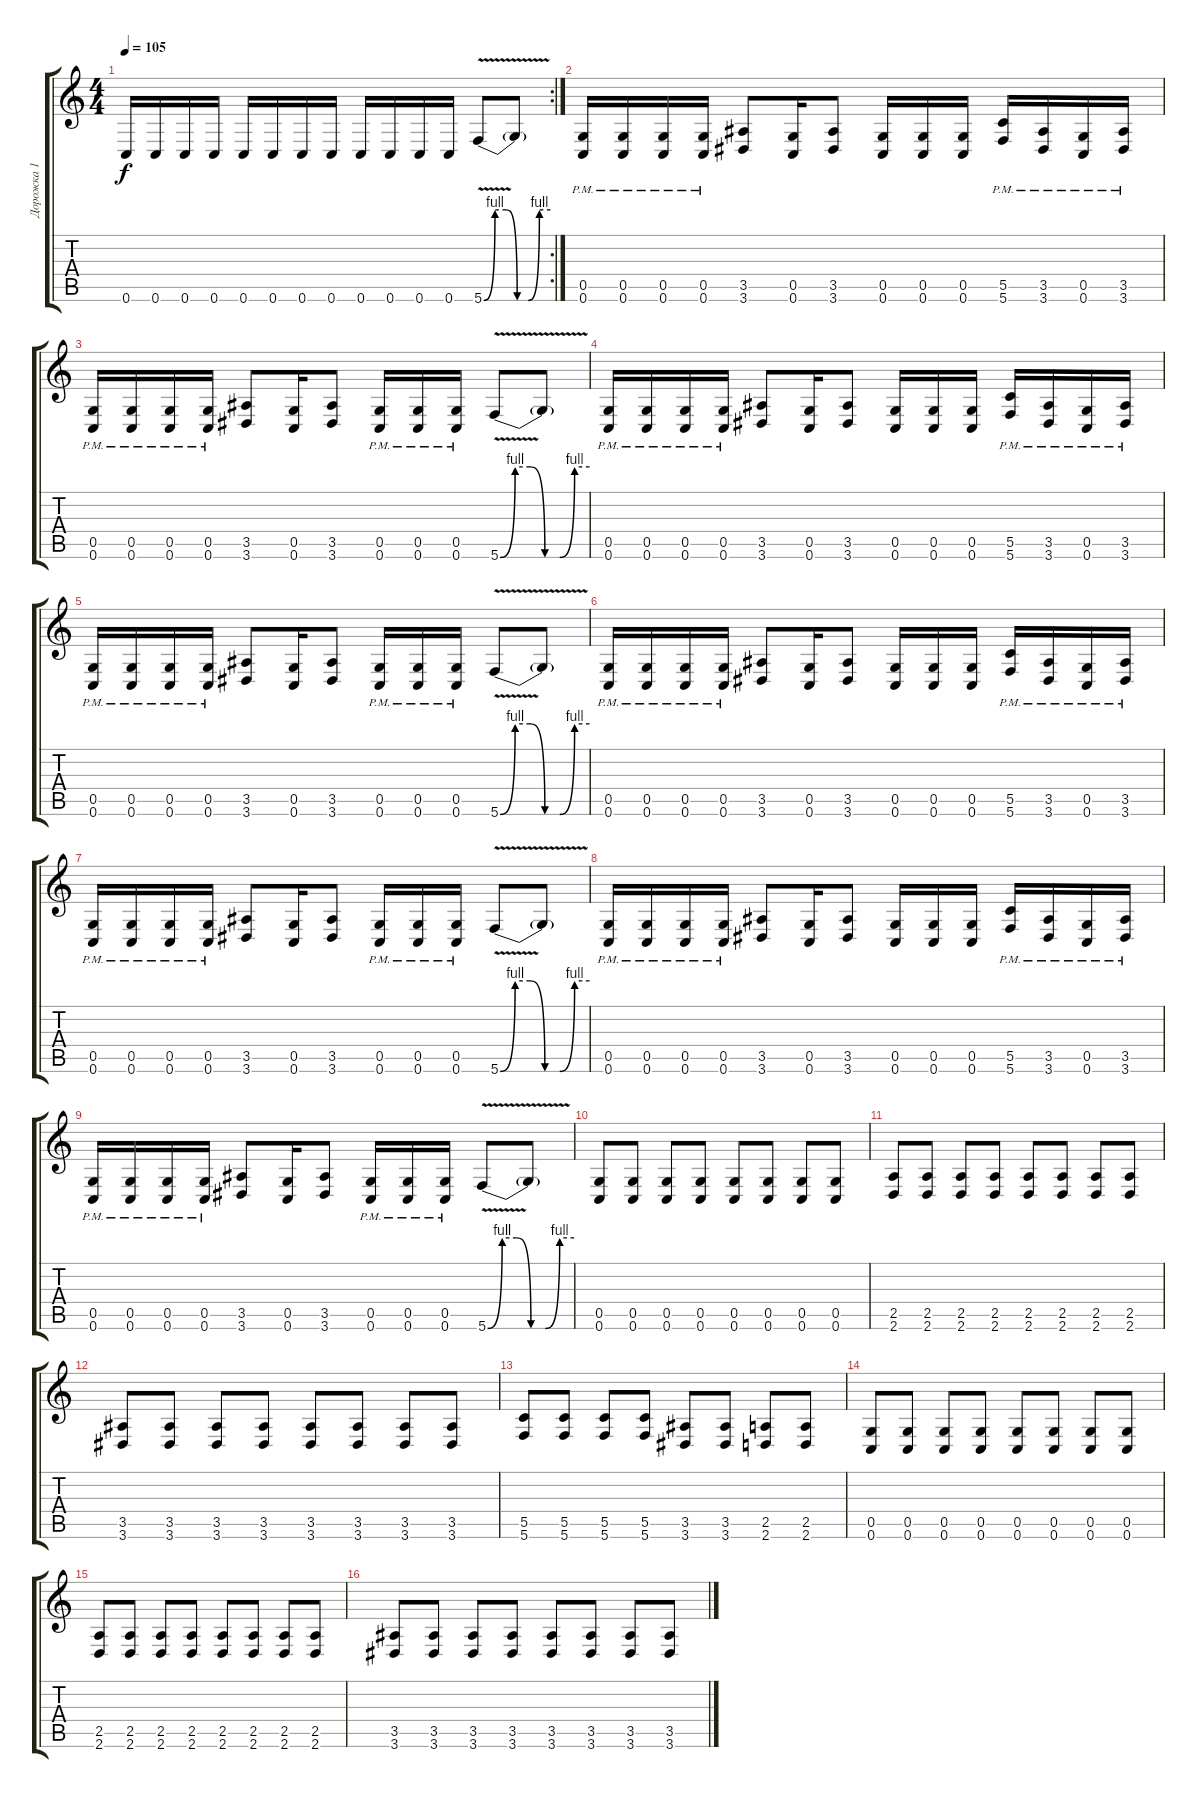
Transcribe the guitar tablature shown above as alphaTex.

\track ("Дорожка 1" "Дорожка 1") {instrument distortionguitar}
\staff {score tabs}
\tuning (D4 A3 F3 C3 G2 C2) {hide}
\rc 2
\ts (4 4)
\tempo 105
\clef g2
\ks c
0.6.16{dy f} 0.6.16 0.6.16 0.6.16 0.6.16 0.6.16 0.6.16 0.6.16 0.6.16 0.6.16 0.6.16 0.6.16 5.6{be (custom 0 0 10 4 20 4 30 0 40 0 50 4 60 4) v}.8{instrument guitarharmonics} 5.6{t}.8 |
(0.5{pm} 0.6{pm}).16{instrument distortionguitar} (0.5{pm} 0.6{pm}).16 (0.5{pm} 0.6{pm}).16 (0.5{pm} 0.6{pm}).16 (3.5 3.6).8 (0.5 0.6).16 (3.5 3.6).8 (0.5 0.6).16 (0.5 0.6).16 (0.5 0.6).16 (5.5{pm} 5.6{pm}).16 (3.5{pm} 3.6{pm}).16 (0.5{pm} 0.6{pm}).16 (3.5{pm} 3.6{pm}).16 |
(0.5{pm} 0.6{pm}).16 (0.5{pm} 0.6{pm}).16 (0.5{pm} 0.6{pm}).16 (0.5{pm} 0.6{pm}).16 (3.5 3.6).8 (0.5 0.6).16 (3.5 3.6).8 (0.5{pm} 0.6{pm}).16 (0.5{pm} 0.6{pm}).16 (0.5{pm} 0.6{pm}).16 5.6{be (custom 0 0 10 4 20 4 30 0 40 0 50 4 60 4) v}.8{instrument guitarharmonics} 5.6{t}.8 |
(0.5{pm} 0.6{pm}).16{instrument distortionguitar} (0.5{pm} 0.6{pm}).16 (0.5{pm} 0.6{pm}).16 (0.5{pm} 0.6{pm}).16 (3.5 3.6).8 (0.5 0.6).16 (3.5 3.6).8 (0.5 0.6).16 (0.5 0.6).16 (0.5 0.6).16 (5.5{pm} 5.6{pm}).16 (3.5{pm} 3.6{pm}).16 (0.5{pm} 0.6{pm}).16 (3.5{pm} 3.6{pm}).16 |
(0.5{pm} 0.6{pm}).16 (0.5{pm} 0.6{pm}).16 (0.5{pm} 0.6{pm}).16 (0.5{pm} 0.6{pm}).16 (3.5 3.6).8 (0.5 0.6).16 (3.5 3.6).8 (0.5{pm} 0.6{pm}).16 (0.5{pm} 0.6).16 (0.5{pm} 0.6{pm}).16 5.6{be (custom 0 0 10 4 20 4 30 0 40 0 50 4 60 4) v}.8{instrument guitarharmonics} 5.6{t}.8 |
(0.5{pm} 0.6{pm}).16{instrument distortionguitar} (0.5{pm} 0.6{pm}).16 (0.5{pm} 0.6{pm}).16 (0.5{pm} 0.6{pm}).16 (3.5 3.6).8 (0.5 0.6).16 (3.5 3.6).8 (0.5 0.6).16 (0.5 0.6).16 (0.5 0.6).16 (5.5{pm} 5.6{pm}).16 (3.5{pm} 3.6{pm}).16 (0.5{pm} 0.6{pm}).16 (3.5{pm} 3.6{pm}).16 |
(0.5{pm} 0.6{pm}).16 (0.5{pm} 0.6{pm}).16 (0.5{pm} 0.6{pm}).16 (0.5{pm} 0.6{pm}).16 (3.5 3.6).8 (0.5 0.6).16 (3.5 3.6).8 (0.5{pm} 0.6{pm}).16 (0.5{pm} 0.6{pm}).16 (0.5{pm} 0.6{pm}).16 5.6{be (custom 0 0 10 4 20 4 30 0 40 0 50 4 60 4) v}.8{instrument guitarharmonics} 5.6{t}.8 |
(0.5{pm} 0.6{pm}).16{instrument distortionguitar} (0.5{pm} 0.6{pm}).16 (0.5{pm} 0.6{pm}).16 (0.5{pm} 0.6{pm}).16 (3.5 3.6).8 (0.5 0.6).16 (3.5 3.6).8 (0.5 0.6).16 (0.5 0.6).16 (0.5 0.6).16 (5.5{pm} 5.6{pm}).16 (3.5{pm} 3.6{pm}).16 (0.5{pm} 0.6{pm}).16 (3.5{pm} 3.6{pm}).16 |
(0.5{pm} 0.6{pm}).16 (0.5{pm} 0.6{pm}).16 (0.5{pm} 0.6{pm}).16 (0.5{pm} 0.6{pm}).16 (3.5 3.6).8 (0.5 0.6).16 (3.5 3.6).8 (0.5{pm} 0.6{pm}).16 (0.5{pm} 0.6).16 (0.5{pm} 0.6{pm}).16 5.6{be (custom 0 0 10 4 20 4 30 0 40 0 50 4 60 4) v}.8{instrument guitarharmonics} 5.6{t}.8 |
(0.5 0.6).8{instrument distortionguitar} (0.5 0.6).8 (0.5 0.6).8 (0.5 0.6).8 (0.5 0.6).8 (0.5 0.6).8 (0.5 0.6).8 (0.5 0.6).8 |
(2.5 2.6).8 (2.5 2.6).8 (2.5 2.6).8 (2.5 2.6).8 (2.5 2.6).8 (2.5 2.6).8 (2.5 2.6).8 (2.5 2.6).8 |
(3.5 3.6).8 (3.5 3.6).8 (3.5 3.6).8 (3.5 3.6).8 (3.5 3.6).8 (3.5 3.6).8 (3.5 3.6).8 (3.5 3.6).8 |
(5.5 5.6).8 (5.5 5.6).8 (5.5 5.6).8 (5.5 5.6).8 (3.5 3.6).8 (3.5 3.6).8 (2.5 2.6).8 (2.5 2.6).8 |
(0.5 0.6).8{instrument distortionguitar} (0.5 0.6).8 (0.5 0.6).8 (0.5 0.6).8 (0.5 0.6).8 (0.5 0.6).8 (0.5 0.6).8 (0.5 0.6).8 |
(2.5 2.6).8 (2.5 2.6).8 (2.5 2.6).8 (2.5 2.6).8 (2.5 2.6).8 (2.5 2.6).8 (2.5 2.6).8 (2.5 2.6).8 |
(3.5 3.6).8 (3.5 3.6).8 (3.5 3.6).8 (3.5 3.6).8 (3.5 3.6).8 (3.5 3.6).8 (3.5 3.6).8 (3.5 3.6).8
